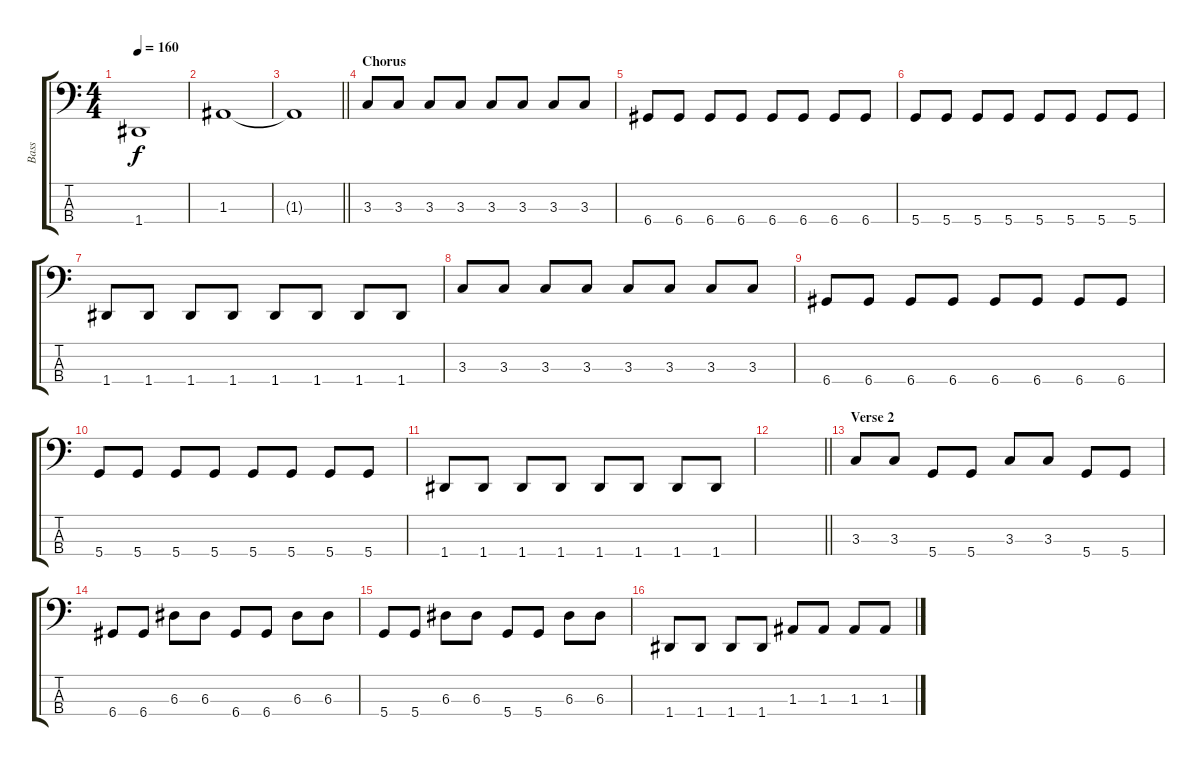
\track ("Bass" "Bass") {instrument electricbassfinger}
\staff {score tabs}
\tuning (G2 D2 A1 D1) {hide}
\ts (4 4)
\tempo 160
\clef f4
\ks c
1.4{t}.1{dy f} |
1.3.1 |
\barLineRight lightlight
1.3{t}.1 |
\section ("" "Chorus")
3.3.8 3.3.8 3.3.8 3.3.8 3.3.8 3.3.8 3.3.8 3.3.8 |
6.4.8 6.4.8 6.4.8 6.4.8 6.4.8 6.4.8 6.4.8 6.4.8 |
5.4.8 5.4.8 5.4.8 5.4.8 5.4.8 5.4.8 5.4.8 5.4.8 |
1.4.8 1.4.8 1.4.8 1.4.8 1.4.8 1.4.8 1.4.8 1.4.8 |
3.3.8 3.3.8 3.3.8 3.3.8 3.3.8 3.3.8 3.3.8 3.3.8 |
6.4.8 6.4.8 6.4.8 6.4.8 6.4.8 6.4.8 6.4.8 6.4.8 |
5.4.8 5.4.8 5.4.8 5.4.8 5.4.8 5.4.8 5.4.8 5.4.8 |
1.4.8 1.4.8 1.4.8 1.4.8 1.4.8 1.4.8 1.4.8 1.4.8 |
\barLineRight lightlight
|
\section ("" "Verse 2")
3.3.8 3.3.8 5.4.8 5.4.8 3.3.8 3.3.8 5.4.8 5.4.8 |
6.4.8 6.4.8 6.3.8 6.3.8 6.4.8 6.4.8 6.3.8 6.3.8 |
5.4.8 5.4.8 6.3.8 6.3.8 5.4.8 5.4.8 6.3.8 6.3.8 |
1.4.8 1.4.8 1.4.8 1.4.8 1.3.8 1.3.8 1.3.8 1.3.8
